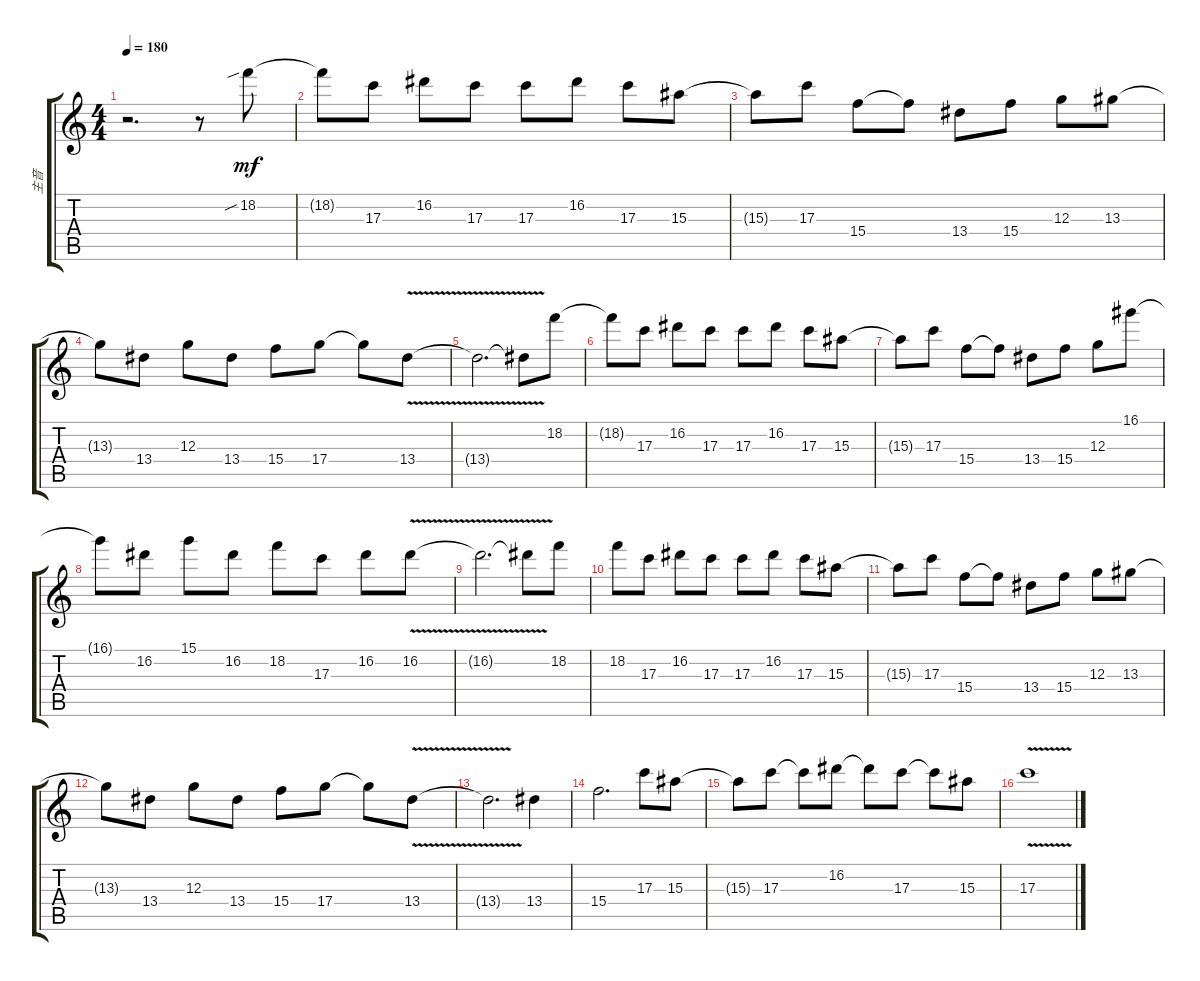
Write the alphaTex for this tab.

\track ("主音" "主音") {instrument distortionguitar}
\staff {score tabs}
\tuning (E4 B3 G3 D3 A2 E2) {hide}
\ts (4 4)
\tempo 180
\clef g2
\ks c
r.2{d dy p} r.8 18.2{sib}.8{dy mf} |
18.2{t}.8 17.3.8 16.2.8 17.3.8 17.3.8 16.2.8 17.3.8 15.3.8 |
15.3{t}.8 17.3.8 15.4.8 15.4{t}.8 13.4.8 15.4.8 12.3.8 13.3.8 |
13.3{t}.8 13.4.8 12.3.8 13.4.8 15.4.8 17.4.8 17.4{t}.8 13.4{v}.8 |
13.4{v t}.2{d} 13.4{t}.8 18.2.8 |
18.2{t}.8 17.3.8 16.2.8 17.3.8 17.3.8 16.2.8 17.3.8 15.3.8 |
15.3{t}.8 17.3.8 15.4.8 15.4{t}.8 13.4.8 15.4.8 12.3.8 16.1.8 |
16.1{t}.8 16.2.8 15.1.8 16.2.8 18.2.8 17.3.8 16.2.8 16.2{v}.8 |
16.2{v t}.2{d} 16.2{t}.8 18.2.8 |
18.2.8 17.3.8 16.2.8 17.3.8 17.3.8 16.2.8 17.3.8 15.3.8 |
15.3{t}.8 17.3.8 15.4.8 15.4{t}.8 13.4.8 15.4.8 12.3.8 13.3.8 |
13.3{t}.8 13.4.8 12.3.8 13.4.8 15.4.8 17.4.8 17.4{t}.8 13.4{v}.8 |
13.4{v t}.2{d} 13.4.4 |
15.4.2{d} 17.3.8 15.3.8 |
15.3{t}.8 17.3.8 17.3{t}.8 16.2.8 16.2{t}.8 17.3.8 17.3{t}.8 15.3.8 |
17.3{v}.1
